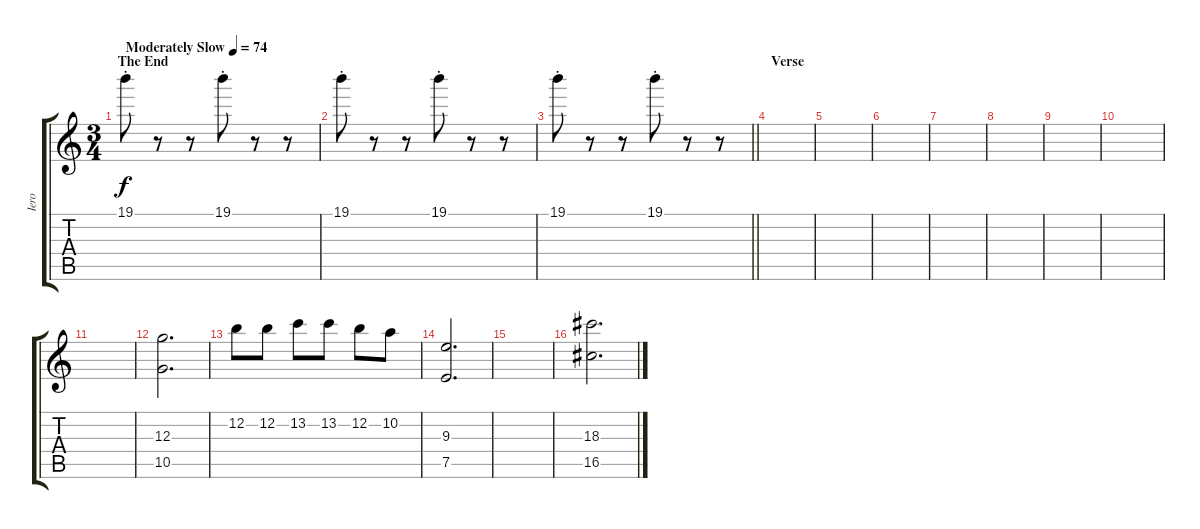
\track ("Iero" "Iero") {instrument electricguitarjazz}
\staff {score tabs}
\tuning (E4 B3 G3 D3 A2 E2) {hide}
\ts (3 4)
\section ("" "The End")
\tempo (74 "Moderately Slow")
\clef g2
\ks c
19.1{st}.8{dy f instrument electricguitarjazz} r.8 r.8 19.1{st}.8 r.8 r.8 |
19.1{st}.8 r.8 r.8 19.1{st}.8 r.8 r.8 |
\barLineRight lightlight
19.1{st}.8 r.8 r.8 19.1{st}.8 r.8 r.8 |
\section ("" "Verse")
|
|
|
|
|
|
|
|
(12.3 10.5).2{d volume 8} |
12.2.8 12.2.8 13.2.8 13.2.8 12.2.8 10.2.8 |
(9.3 7.5).2{d} |
|
(18.3 16.5).2{d}
